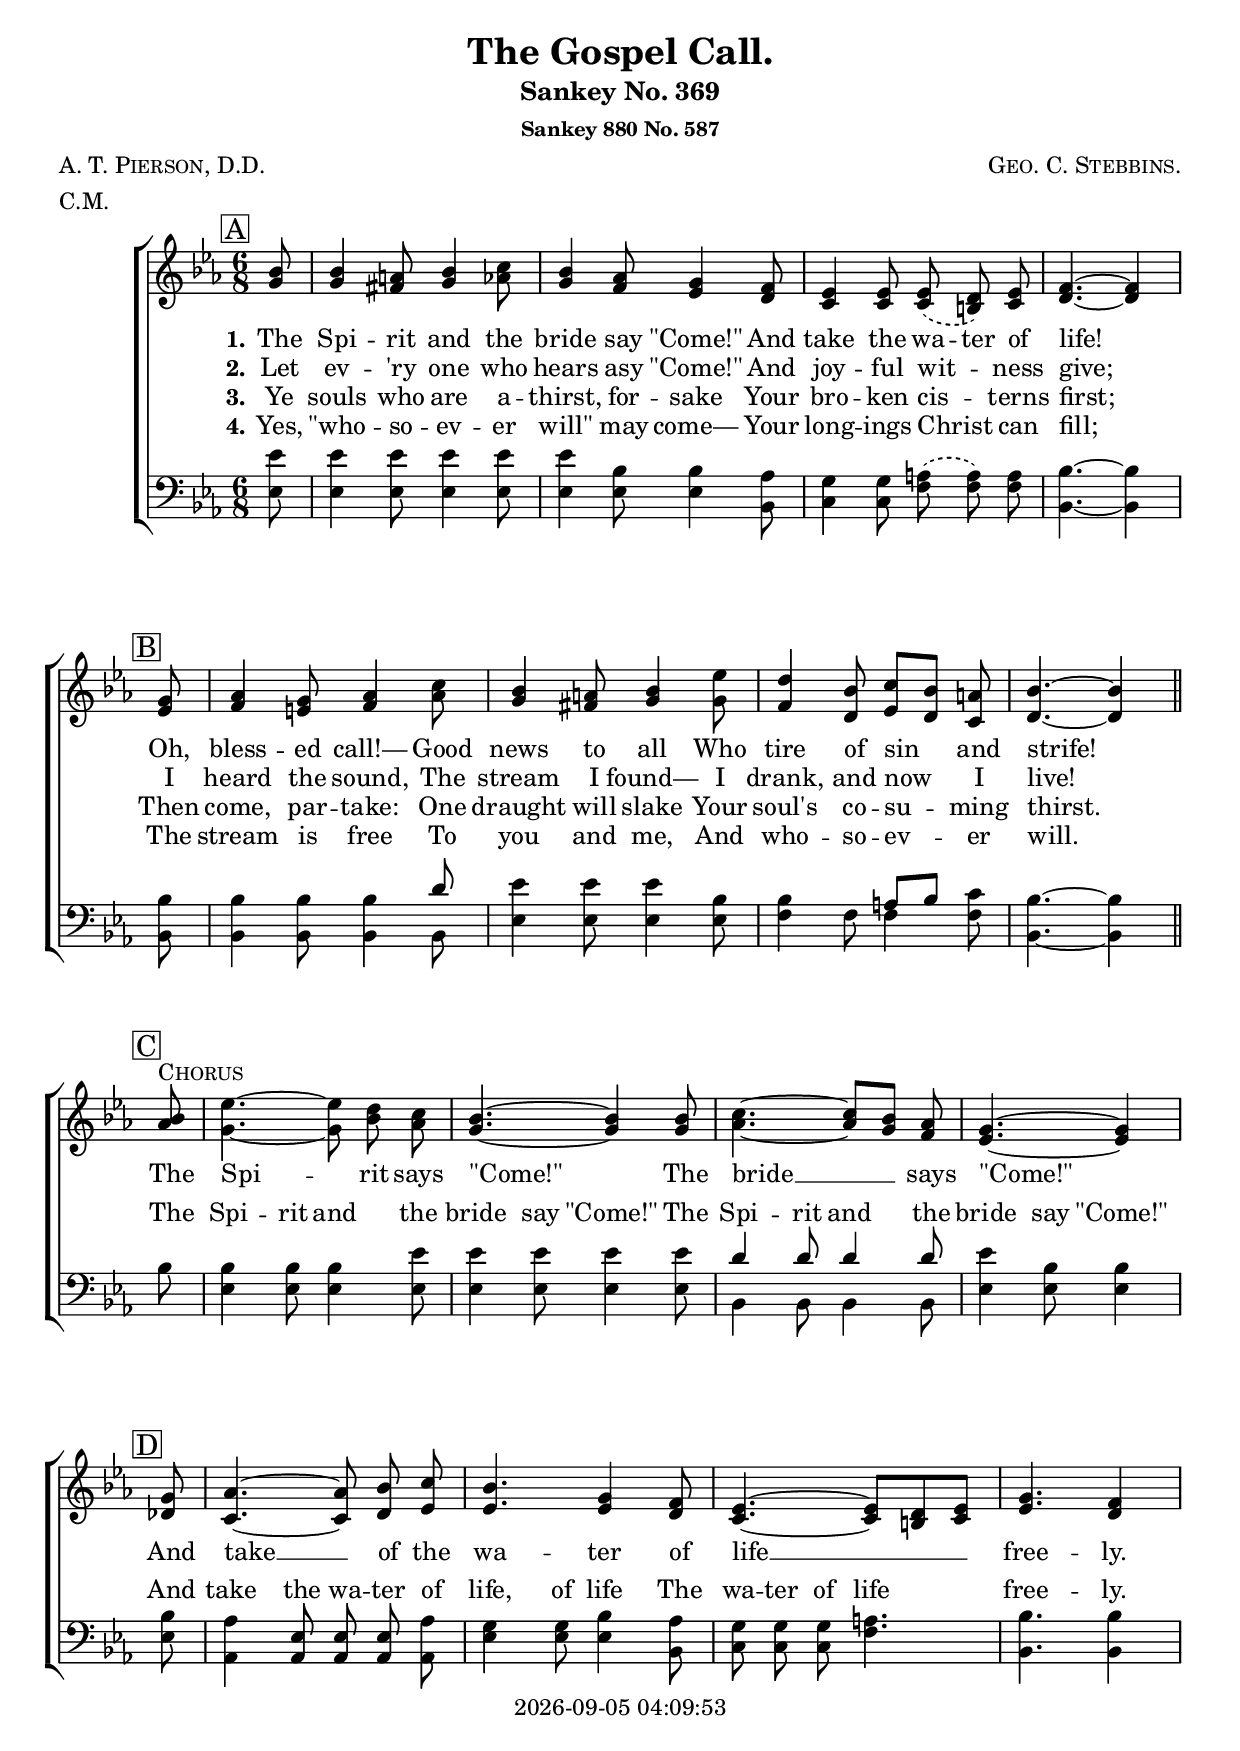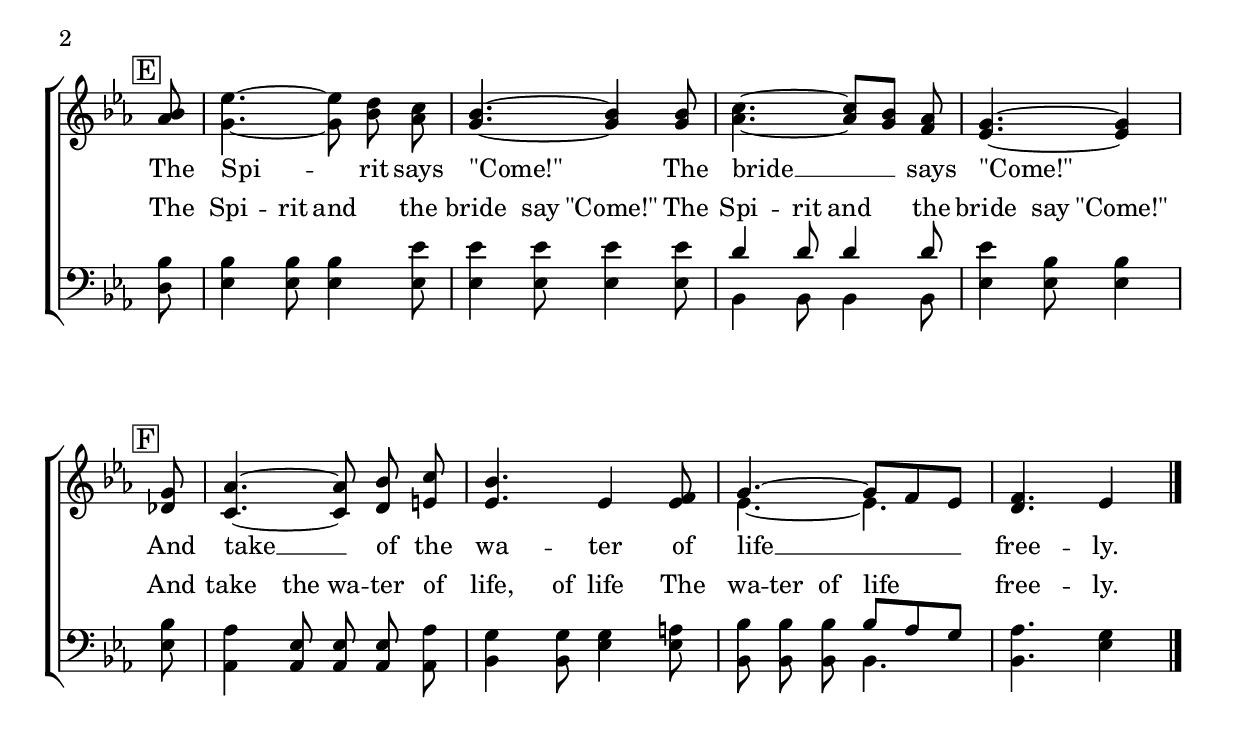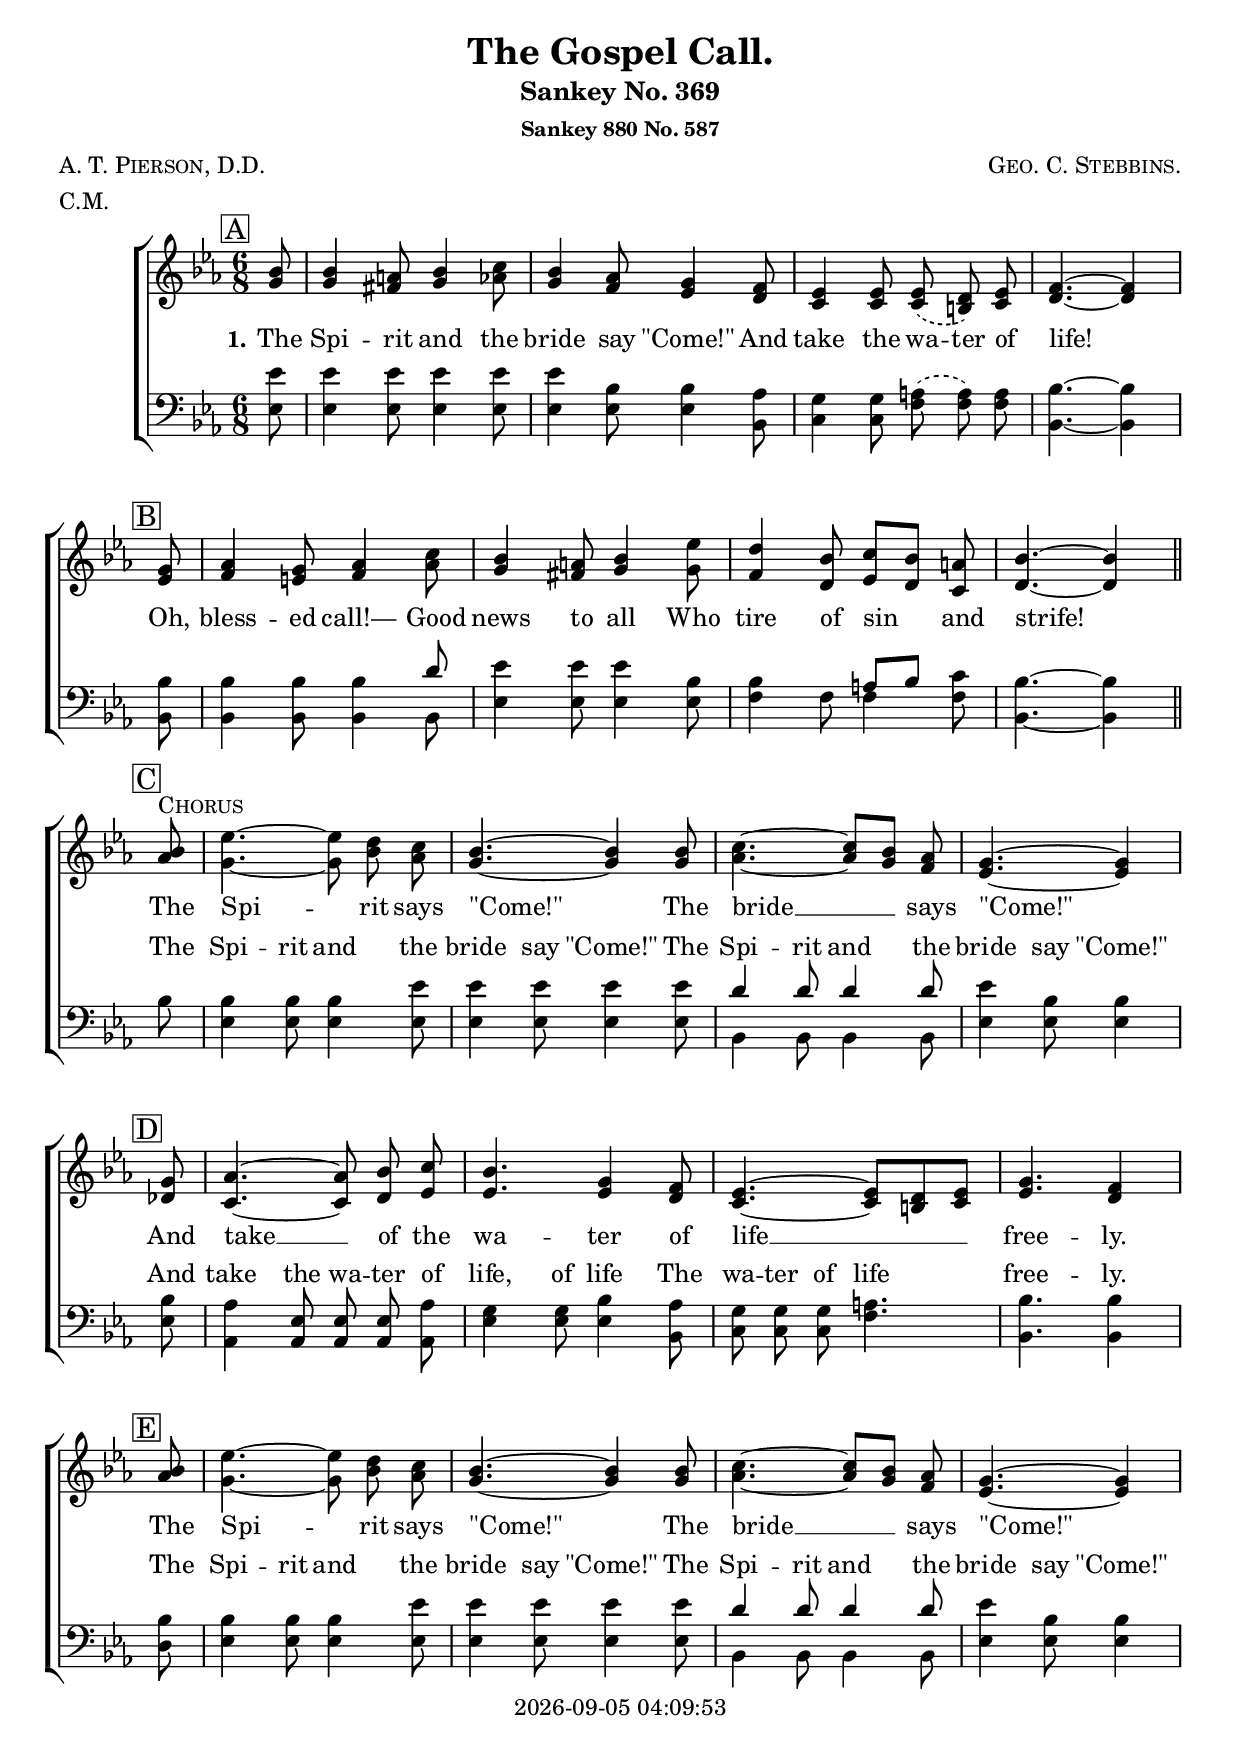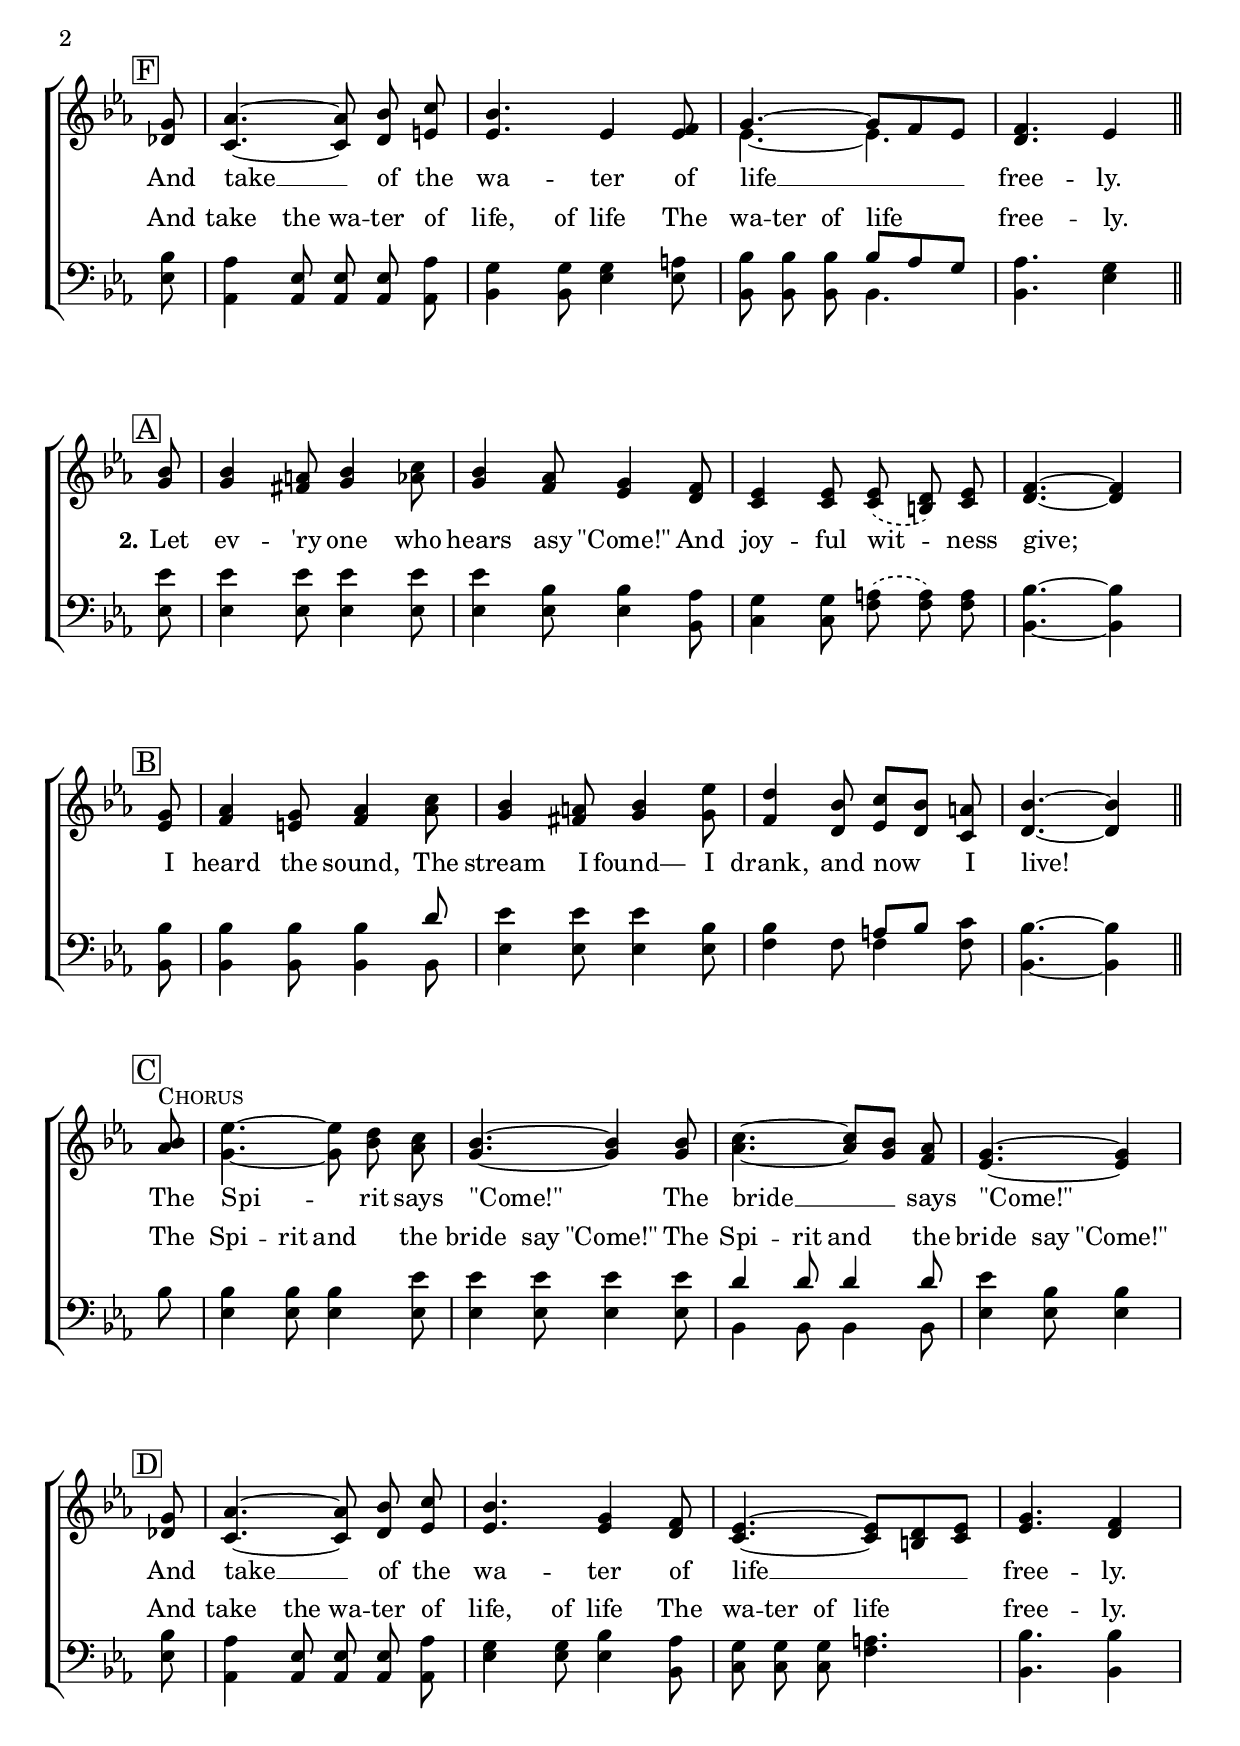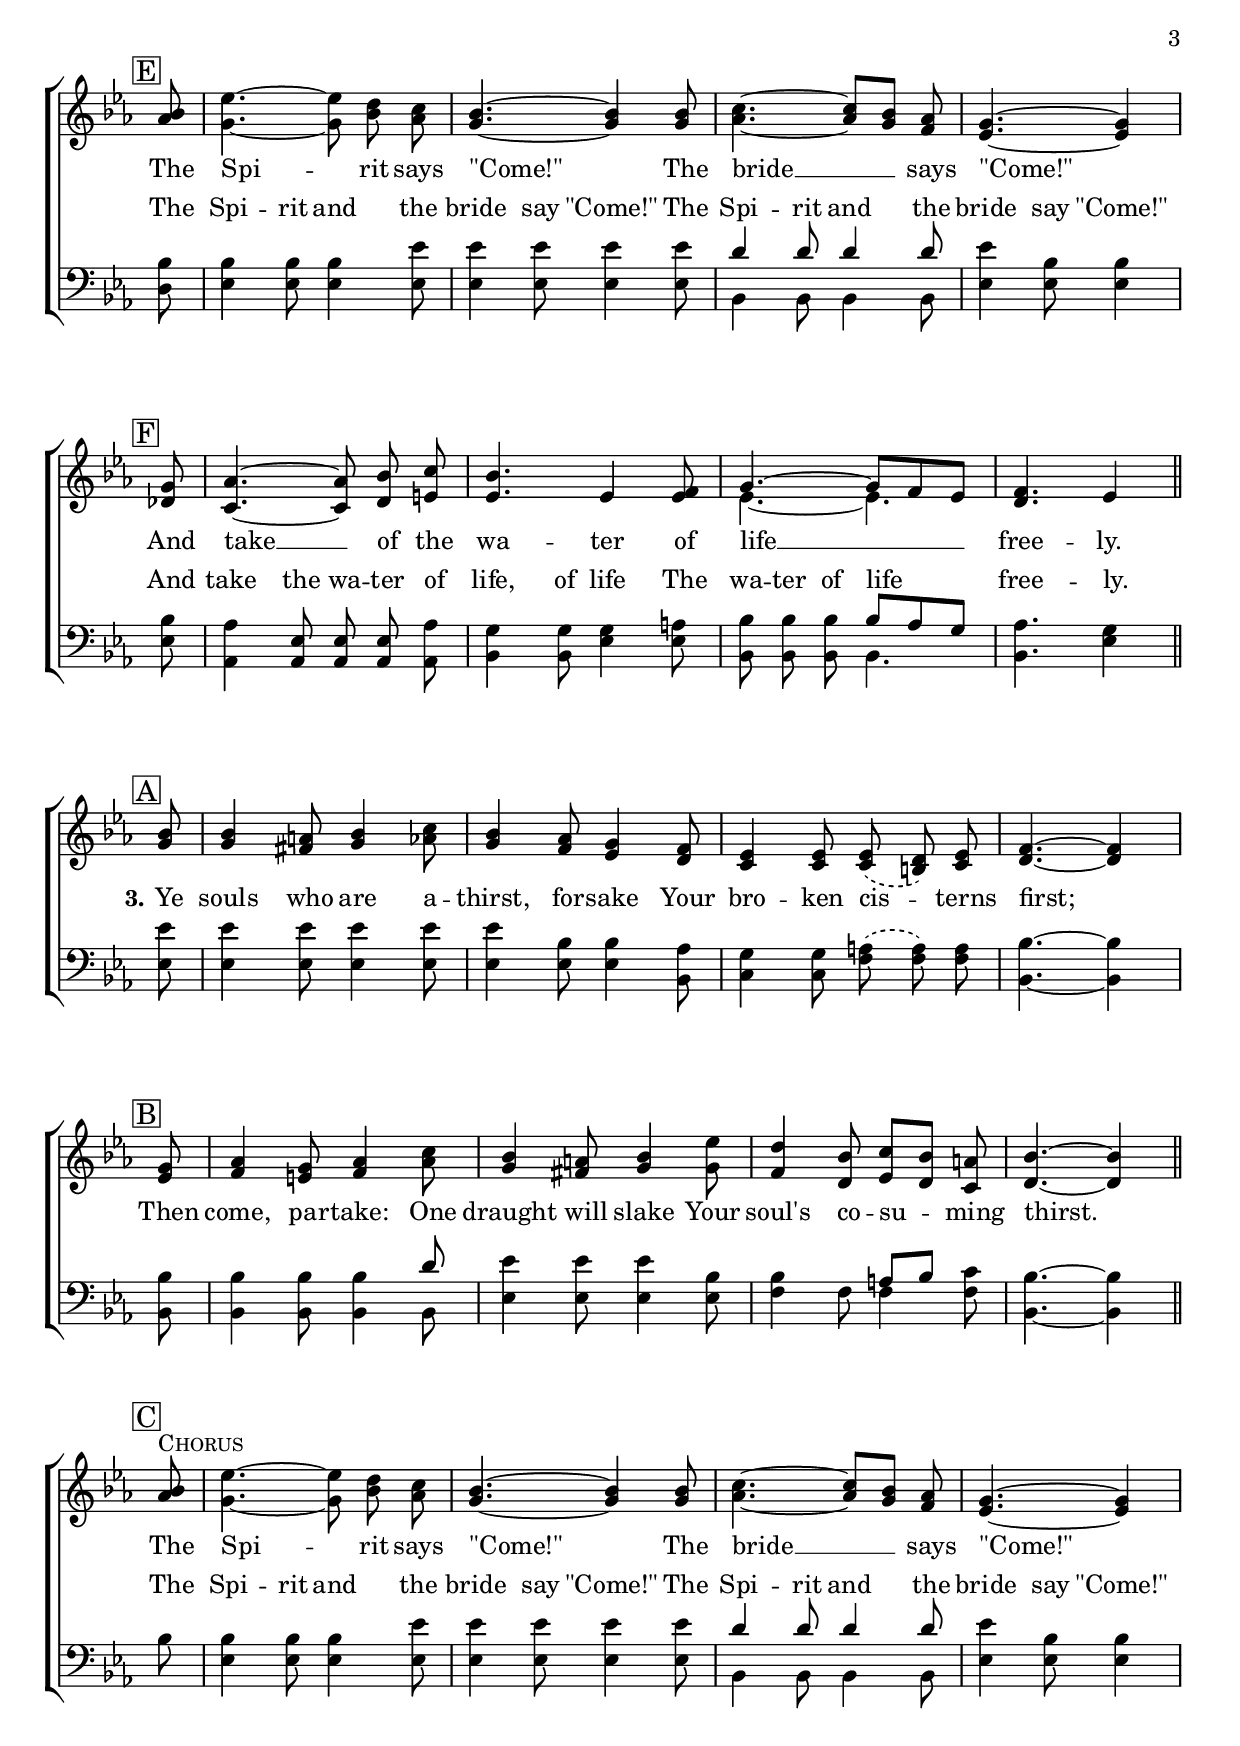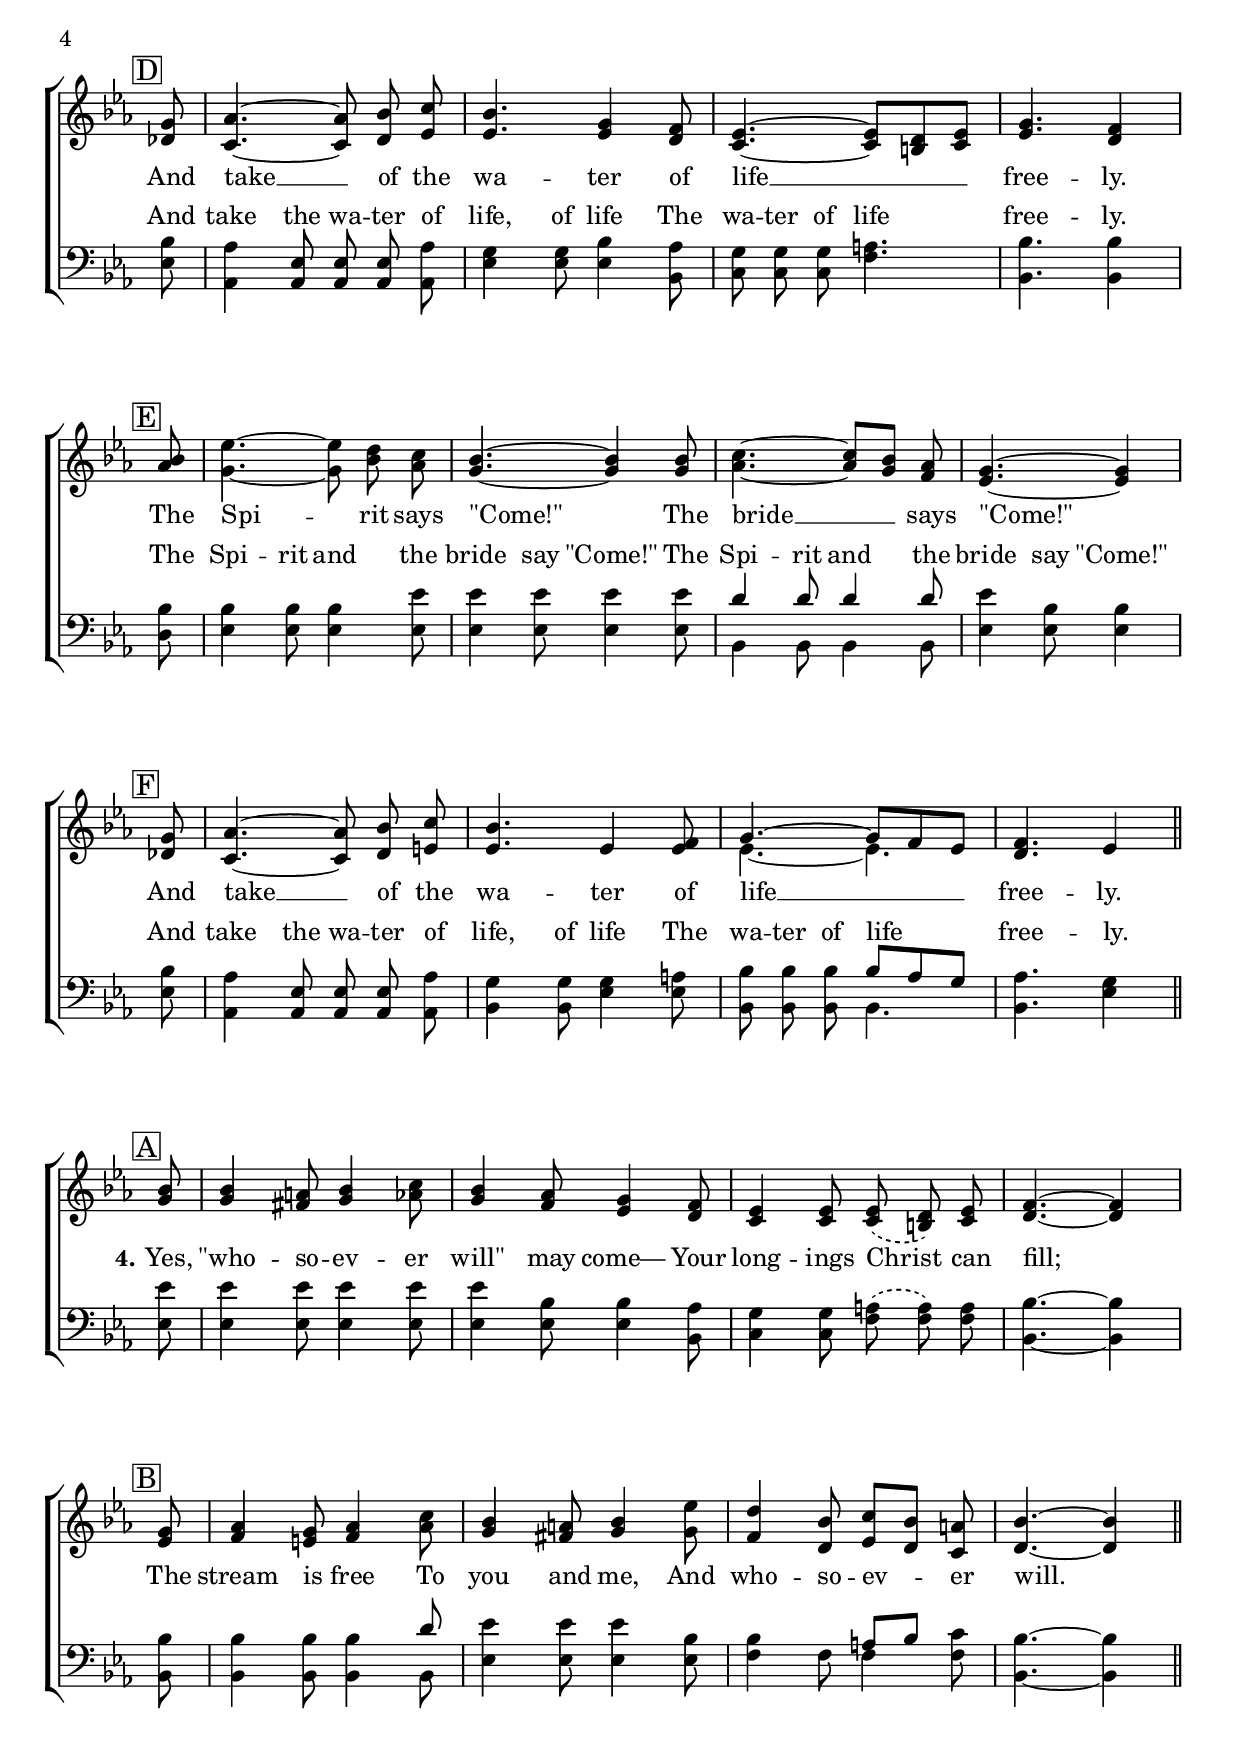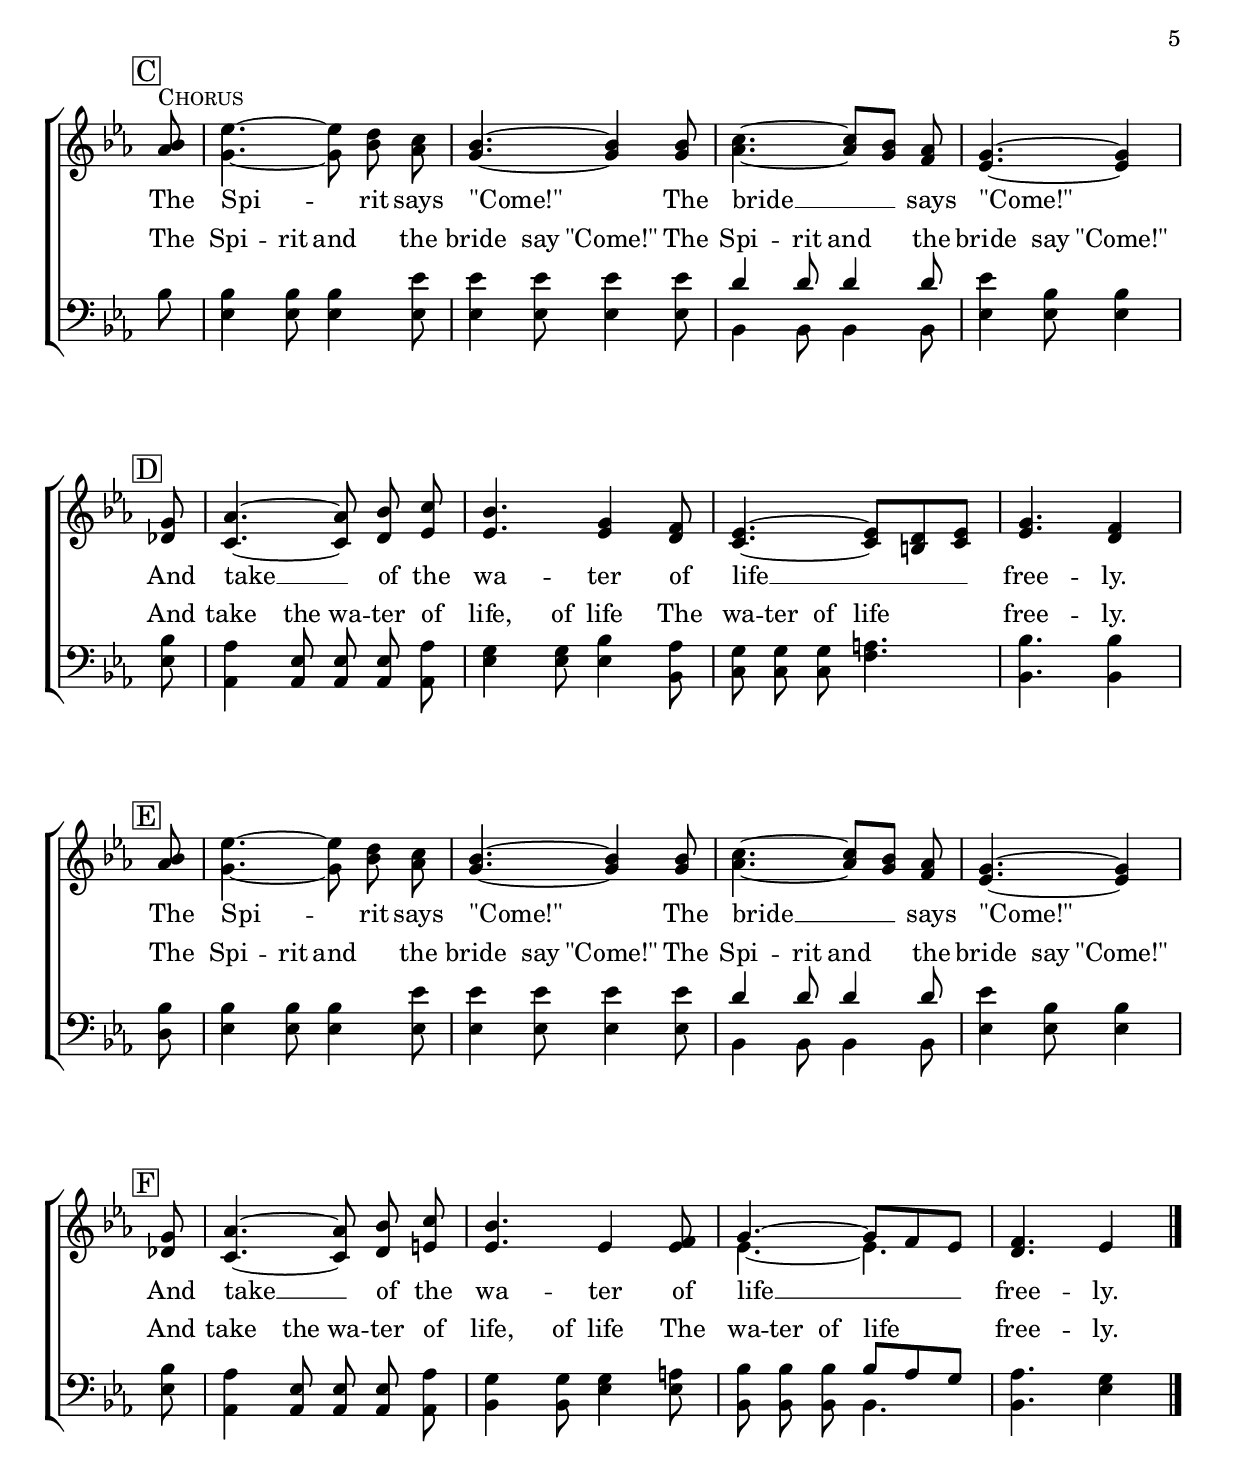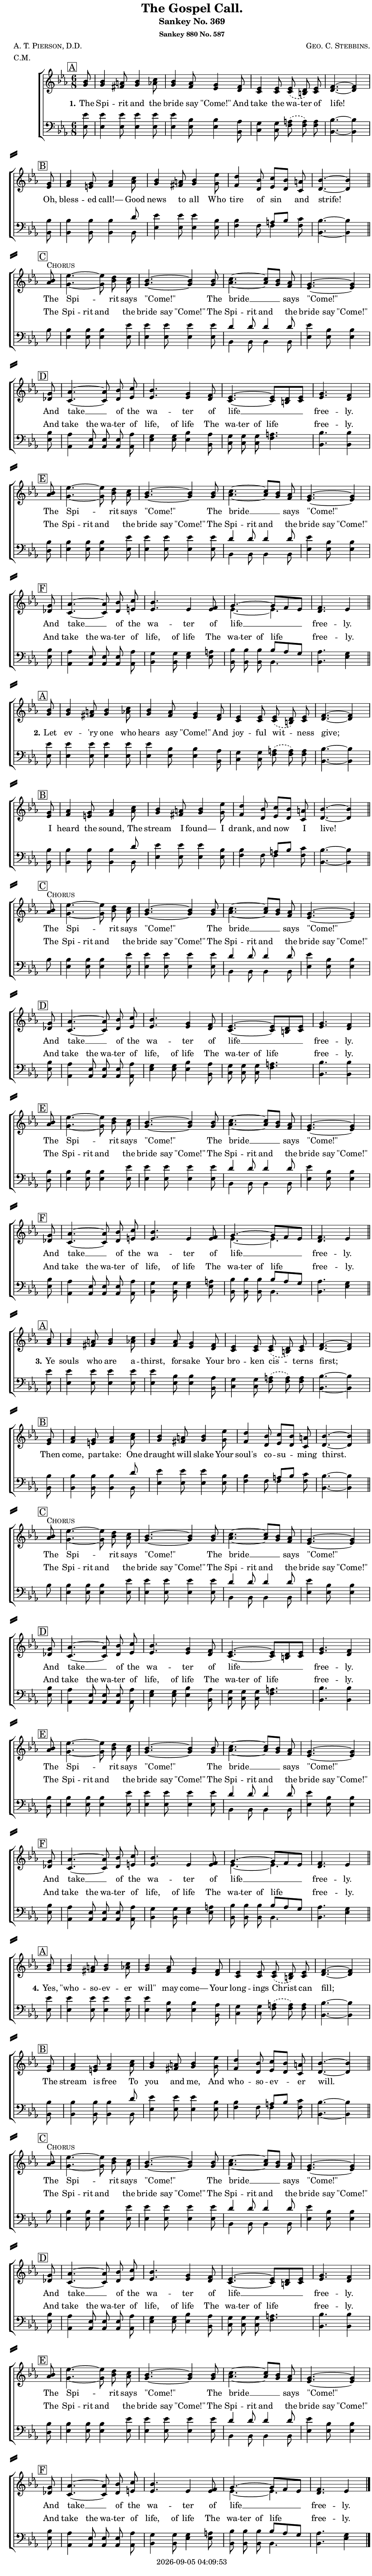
\version "2.22.1"

\include "articulate.ly"

today = #(strftime "%Y-%m-%d %H:%M:%S" (localtime (current-time)))

\header {
% centered at top
%  dedication  = "dedication"
  title       = "The Gospel Call."
  subtitle    = "Sankey No. 369"
  subsubtitle = "Sankey 880 No. 587"
%  instrument  = "instrument"
  
% arrangement of following lines:
%
%  poet    composer
%  meter   arranger
%  piece       opus

  composer    = \markup\smallCaps "Geo. C. Stebbins."
%  arranger    = "arranger"
%  opus        = "opus"

  poet        = \markup\smallCaps "A. T. Pierson, D.D."
  meter       = \markup\smallCaps "C.M."
%  piece       = \markup\smallCaps "piece"

% centered at bottom
% tagline     = "tagline" % default lilypond version
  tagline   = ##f
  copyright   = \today
}

% #(set-global-staff-size 16)

global = {
  \key ees \major
  \time 6/8
  \partial 8
}

RehearsalTrack = {
% \set Score.currentBarNumber = #5
  \mark \markup { \box "A" } s8 s2.*3 s4. s4
  \mark \markup { \box "B" } s8 s2.*3 s4. s4
  \mark \markup { \box "C" } s8 s2.*3 s4. s4
  \mark \markup { \box "D" } s8 s2.*3 s4. s4
  \mark \markup { \box "E" } s8 s2.*3 s4. s4
  \mark \markup { \box "F" } s8 s2.*3 s4. s4
}

TempoTrack = {
  \set Score.tempoHideNote = ##t
  \tempo 4=120
}

nl = { \bar "||" \break }

soprano = \relative {
  \autoBeamOff
  bes'8
  bes4 a8 bes4 c8
  bes4 aes8 g4 f8
  ees4 8 \slurDashed 8(d) ees
  f4.~4 \bar "|" \break g8
  aes4 g8 aes4 c8 % B
  bes4 a8 bes4 ees8
  d4 bes8 c8[bes] a
  bes4.~4 \bar "||" \break 8^\markup\smallCaps Chorus
  ees4.~8 d c % C
  bes4.~4 8
  c4.~8[bes] aes
  g4.~4 \bar "|" \break 8
  aes4.~8 bes c % D
  bes4. g4 f8
  ees4.~8[d ees]
  g4. f4 \bar "|" \break bes8
  ees4.~8 d c % E
  bes4.~4 8
  c4.~8[bes] aes
  g4.~4 \bar "|" \break 8
  aes4.~8 bes c % F
  bes4. ees,4 f8
  g4.~8[f ees]
  f4. ees4
}

alto = \relative {
  \autoBeamOff
  g'8
  g4 fis8 g4 aes8
  g4 f8 ees4 d8
  c4 8 \slurDashed 8(b) \slurSolid c
  d4.~4 ees8
  f4 e8 f4 aes8 % B
  g4 fis8 g4 8
  f4 d8 ees[d] c
  d4.~4 aes'8
  g4.~8 bes aes % C
  g4.~4 8
  aes4.~8[g] f
  ees4.~4 des8
  c4.~8 d ees % D
  ees4. 4 d8
  c4.~8[b c]
  ees4. d4 aes'8
  g4.~8 bes aes % E
  g4.~4 8
  aes4.~8[g] f
  ees4.~4 des8
  c4.~8 d e % F
  ees4. 4 8
  ees4.~4.
  d4. ees4
}

tenor = \relative {
  \autoBeamOff
  ees'8
  ees4 8 4 8
  ees4 bes8 4 aes8
  g4 8 \slurDashed a8(a) \slurSolid a
  bes4.~4 8
  bes4 8 4 d8 % B
  ees4 8 4 bes8
  bes4 f8 a[bes] c
  bes4.~4 8
  bes4 8 4 ees8 % C
  ees4 8 4 8
  d4 8 4 8
  ees4 bes8 4 8
  aes4 ees8 8 8 aes % D
  g4 8 bes4 aes8
  g8 8 8 a4.
  bes4. 4 8
  bes4 8 4 ees8 % E
  ees4 8 4 8
  d4 8 4 8
  ees4 bes8 4 8
  aes4 ees8 8 8 aes % F
  g4 8 4 a8
  bes8 8 8 8[aes g]
  aes4. g4
}

bass = \relative {
  \autoBeamOff
  ees8
  ees4 8 4 8
  ees4 8 4 bes8
  c4 8 \slurDashed f8(8) \slurSolid 8
  bes,4.~4 8
  bes4 8 4 8 % B
  ees4 8 4 8
  f4 8 4 8
  bes,4.~4 bes'8
  ees,4 8 4 8 % C
  ees4 8 4 8
  bes4 8 4 8
  ees4 8 4 8
  aes,4 8 8 8 8 % D
  ees'4 8 4 bes8
  c8 8 8 f4.
  bes,4. 4 d8
  ees4 8 4 8 % E
  ees4 8 4 8
  bes4 8 4 8
  ees4 8 4 8
  aes,4 8 8 8 8 % F
  bes4 8 ees4 8
  bes8 8 8 4.
  bes4. ees4
}

nom  = {   \set ignoreMelismata = ##t }
yesm = { \unset ignoreMelismata       }

chorusWomen = \lyricmode {
  The Spi -- rit says "\"Come!\""
  The bride __ says "\"Come!\""
  And take __ of the wa -- ter of life __ free -- ly.
  The Spi -- rit says "\"Come!\""
  The bride __ says "\"Come!\""
  And take __ of the wa -- ter of life __ free -- ly.
}

chorusMen = \lyricmode {
  The Spi -- rit and the bride say "\"Come!\""
  The Spi -- rit and the bride say "\"Come!\""
  And take the wa -- ter of life, of life
  The wa -- ter of life free -- ly.
  The Spi -- rit and the bride say "\"Come!\""
  The Spi -- rit and the bride say "\"Come!\""
  And take the wa -- ter of life, of life
  The wa -- ter of life free -- ly.
}

verses = 4

emptyVerse = \lyricmode {
  _ _ _ _ _ _ _ _
  _ _ _ _ _ _
  _ _ _ _ _ _ _ _
  _ _ _ _ _ _
}

wordsOne = \lyricmode {
  \set stanza = "1."
  The Spi -- rit and the bride say "\"Come!\""
  And take the \nom wa -- ter \yesm of life!
  Oh, bless -- ed call!— Good news to all
  Who tire of sin and strife!
}
  
wordsTwo = \lyricmode {
  \set stanza = "2."
  Let ev -- 'ry one who hears asy "\"Come!\""
  And joy -- ful wit -- ness give;
  I heard the sound, The stream I found—
  I drank, and now I live!
}
  
wordsThree = \lyricmode {
  \set stanza = "3."
  Ye souls who are a -- thirst, for -- sake
  Your bro -- ken cis -- terns first;
  Then come, par -- take: One draught will slake
  Your soul's co -- su -- ming thirst.
}
  
wordsFour = \lyricmode {
  \set stanza = "4."
  Yes, "\"who" -- so -- ev -- er "will\"" may come—
  Your long -- ings Christ can fill;
  The stream is free To you and me,
  And who -- so -- ev -- er will.
}
  
wordsMidiWomen = \lyricmode {
  \set stanza = "1."
  "The " Spi "rit " "and " "the " "bride " "say " "\"Come!\" "
  "\nAnd " "take " "the " "\nom " wa "ter " "\yesm " "of " "life! "
  "\nOh, " bless "ed " "call!— " "Good " "news " "to " "all "
  "\nWho " "tire " "of " "sin " "and " "strife! "
  "\nThe " Spi "rit " "says " "\"Come!\" "
  "\nThe " "bride "  "says " "\"Come!\" "
  "\nAnd " "take "  "of " "the " wa "ter " "of " "life "  free "ly. "
  "\nThe " Spi "rit " "says " "\"Come!\" "
  "\nThe " "bride "  "says " "\"Come!\" "
  "\nAnd " "take "  "of " "the " wa "ter " "of " "life "  free "ly. "

  \set stanza = "2."
  "\nLet " ev "'ry " "one " "who " "hears " "asy " "\"Come!\" "
  "\nAnd " joy "ful " wit "ness " "give; "
  "\nI " "heard " "the " "sound, " "The " "stream " "I " "found— "
  "\nI " "drank, " "and " "now " "I " "live! "
  "\nThe " Spi "rit " "says " "\"Come!\" "
  "\nThe " "bride "  "says " "\"Come!\" "
  "\nAnd " "take "  "of " "the " wa "ter " "of " "life "  free "ly. "
  "\nThe " Spi "rit " "says " "\"Come!\" "
  "\nThe " "bride "  "says " "\"Come!\" "
  "\nAnd " "take "  "of " "the " wa "ter " "of " "life "  free "ly. "

  \set stanza = "3."
  "\nYe " "souls " "who " "are " a "thirst, " for "sake "
  "\nYour " bro "ken " cis "terns " "first; "
  "\nThen " "come, " par "take: " "One " "draught " "will " "slake "
  "\nYour " "soul's " co su "ming " "thirst. "
  "\nThe " Spi "rit " "says " "\"Come!\" "
  "\nThe " "bride "  "says " "\"Come!\" "
  "\nAnd " "take "  "of " "the " wa "ter " "of " "life "  free "ly. "
  "\nThe " Spi "rit " "says " "\"Come!\" "
  "\nThe " "bride "  "says " "\"Come!\" "
  "\nAnd " "take "  "of " "the " wa "ter " "of " "life "  free "ly. "

  \set stanza = "4."
  "\nYes, " "\"who" so ev "er " "will\" " "may " "come— "
  "\nYour " long "ings " "Christ " "can " "fill; "
  "\nThe " "stream " "is " "free " "To " "you " "and " "me, "
  "\nAnd " who so ev "er " "will. "
  "\nThe " Spi "rit " "says " "\"Come!\" "
  "\nThe " "bride "  "says " "\"Come!\" "
  "\nAnd " "take "  "of " "the " wa "ter " "of " "life "  free "ly. "
  "\nThe " Spi "rit " "says " "\"Come!\" "
  "\nThe " "bride "  "says " "\"Come!\" "
  "\nAnd " "take "  "of " "the " wa "ter " "of " "life "  free "ly. "
}

wordsMidiMen = \lyricmode {
  \set stanza = "1."
  "The " Spi "rit " "and " "the " "bride " "say " "\"Come!\" "
  "\nAnd " "take " "the " "\nom " wa "ter " "\yesm " "of " "life! "
  "\nOh, " bless "ed " "call!— " "Good " "news " "to " "all "
  "\nWho " "tire " "of " "sin " "and " "strife! "
  "\nThe " Spi "rit " "and " "the " "bride " "say " "\"Come!\" "
  "\nThe " Spi "rit " "and " "the " "bride " "say " "\"Come!\" "
  "\nAnd " "take " "the " wa "ter " "of " "life, " "of " "life "
  "\nThe " wa "ter " "of " "life " free "ly. "
  "\nThe " Spi "rit " "and " "the " "bride " "say " "\"Come!\" "
  "\nThe " Spi "rit " "and " "the " "bride " "say " "\"Come!\" "
  "\nAnd " "take " "the " wa "ter " "of " "life, " "of " "life "
  "\nThe " wa "ter " "of " "life " free "ly. "

  \set stanza = "2."
  "\nLet " ev "'ry " "one " "who " "hears " "asy " "\"Come!\" "
  "\nAnd " joy "ful " wit "ness " "give; "
  "\nI " "heard " "the " "sound, " "The " "stream " "I " "found— "
  "\nI " "drank, " "and " "now " "I " "live! "
  "\nThe " Spi "rit " "and " "the " "bride " "say " "\"Come!\" "
  "\nThe " Spi "rit " "and " "the " "bride " "say " "\"Come!\" "
  "\nAnd " "take " "the " wa "ter " "of " "life, " "of " "life "
  "\nThe " wa "ter " "of " "life " free "ly. "
  "\nThe " Spi "rit " "and " "the " "bride " "say " "\"Come!\" "
  "\nThe " Spi "rit " "and " "the " "bride " "say " "\"Come!\" "
  "\nAnd " "take " "the " wa "ter " "of " "life, " "of " "life "
  "\nThe " wa "ter " "of " "life " free "ly. "

  \set stanza = "3."
  "\nYe " "souls " "who " "are " a "thirst, " for "sake "
  "\nYour " bro "ken " cis "terns " "first; "
  "\nThen " "come, " par "take: " "One " "draught " "will " "slake "
  "\nYour " "soul's " co su "ming " "thirst. "
  "\nThe " Spi "rit " "and " "the " "bride " "say " "\"Come!\" "
  "\nThe " Spi "rit " "and " "the " "bride " "say " "\"Come!\" "
  "\nAnd " "take " "the " wa "ter " "of " "life, " "of " "life "
  "\nThe " wa "ter " "of " "life " free "ly. "
  "\nThe " Spi "rit " "and " "the " "bride " "say " "\"Come!\" "
  "\nThe " Spi "rit " "and " "the " "bride " "say " "\"Come!\" "
  "\nAnd " "take " "the " wa "ter " "of " "life, " "of " "life "
  "\nThe " wa "ter " "of " "life " free "ly. "

  \set stanza = "4."
  "\nYes, " "\"who" so ev "er " "will\" " "may " "come— "
  "\nYour " long "ings " "Christ " "can " "fill; "
  "\nThe " "stream " "is " "free " "To " "you " "and " "me, "
  "\nAnd " who so ev "er " "will. "
  "\nThe " Spi "rit " "and " "the " "bride " "say " "\"Come!\" "
  "\nThe " Spi "rit " "and " "the " "bride " "say " "\"Come!\" "
  "\nAnd " "take " "the " wa "ter " "of " "life, " "of " "life "
  "\nThe " wa "ter " "of " "life " free "ly. "
  "\nThe " Spi "rit " "and " "the " "bride " "say " "\"Come!\" "
  "\nThe " Spi "rit " "and " "the " "bride " "say " "\"Come!\" "
  "\nAnd " "take " "the " wa "ter " "of " "life, " "of " "life "
  "\nThe " wa "ter " "of " "life " free "ly. "
}

\book {
  \bookOutputSuffix "midi-women"
  \score {
%    \articulate
        \new ChoirStaff <<
                                % Soprano staff
          \new Staff = soprano
          <<
            \new Voice { \repeat unfold \verses \TempoTrack     }
            \new Voice { \global \repeat unfold \verses \soprano \bar "|." }
            \addlyrics \wordsMidiWomen
          >>
                                % Alto staff
          \new Staff = alto
          <<
            \new Voice { \global \repeat unfold \verses { \alto \nl } \bar "|." }
          >>
                                % Tenor staff
          \new Staff = tenor
          <<
            \clef "treble_8"
            \new Voice { \global \repeat unfold \verses \tenor }
          >>
                                % Bass staff
          \new Staff = bass
          <<
            \clef "bass"
            \new Voice { \global \repeat unfold \verses \bass }
          >>
        >>
    \midi {}
  }
}

\book {
  \bookOutputSuffix "midi-men"
  \score {
%    \articulate
        \new ChoirStaff <<
                                % Soprano staff
          \new Staff = soprano
          <<
            \new Voice { \repeat unfold \verses \TempoTrack     }
            \new Voice { \global \repeat unfold \verses \soprano \bar "|." }
          >>
                                % Alto staff
          \new Staff = alto
          <<
            \new Voice { \global \repeat unfold \verses { \alto \nl } \bar "|." }
          >>
                                % Tenor staff
          \new Staff = tenor
          <<
            \clef "treble_8"
            \new Voice { \global \repeat unfold \verses \tenor }
            \addlyrics \wordsMidiMen
          >>
                                % Bass staff
          \new Staff = bass
          <<
            \clef "bass"
            \new Voice { \global \repeat unfold \verses \bass }
          >>
        >>
    \midi {}
  }
}

\book {
  \bookOutputSuffix "repeat"
  \score {
        \new ChoirStaff <<
                                  % Joint soprano/alto staff
          \new Staff \with { printPartCombineTexts = ##f }
          <<
            \new Voice \RehearsalTrack
            \new Voice \TempoTrack
            \new NullVoice = "aligner" \soprano
            \new Voice = "women" \partCombine { \global \soprano \bar "|." } { \global \alto }
            \new Lyrics \lyricsto "aligner" { \wordsOne \chorusWomen }
            \new Lyrics \lyricsto "aligner"   \wordsTwo
            \new Lyrics \lyricsto "aligner"   \wordsThree
            \new Lyrics \lyricsto "aligner"   \wordsFour
          >>
                                  % Joint tenor/bass staff
          \new Staff = men \with { printPartCombineTexts = ##f }
          <<
            \clef "bass"
            \new Voice = "men" \partCombine { \global \tenor } { \global \bass }
            \new NullVoice = alignerT \tenor
          >>
          \new Lyrics \with {alignAboveContext = men} \lyricsto alignerT {\emptyVerse \chorusMen}
        >>
    \layout {
      indent = 1.5\cm
      \pointAndClickOff
      \context {
        \Staff \RemoveAllEmptyStaves
      }
    }
  }
}

\book {
  \bookOutputSuffix "single"
  \score {
        \new ChoirStaff <<
                                  % Joint soprano/alto staff
          \new Staff \with { printPartCombineTexts = ##f }
          <<
            \new Voice { \repeat unfold \verses \RehearsalTrack }
            \new Voice { \repeat unfold \verses \TempoTrack }
            \new NullVoice = "aligner" { \repeat unfold \verses \soprano }
            \new Voice = "women" \partCombine { \global \repeat unfold \verses \soprano \bar "|." }
                                               { \global \repeat unfold \verses { \alto \nl } \bar "|." }
            \new Lyrics \lyricsto "aligner" { \wordsOne   \chorusWomen
                                              \wordsTwo   \chorusWomen
                                              \wordsThree \chorusWomen
                                              \wordsFour  \chorusWomen
                                            }
          >>
                                  % Joint tenor/bass staff
          \new Staff = men \with { printPartCombineTexts = ##f }
          <<
            \clef "bass"
            \new Voice = "men" \partCombine { \global \repeat unfold \verses \tenor }
                                            { \global \repeat unfold \verses \bass }
            \new NullVoice = alignerT {\repeat unfold \verses \tenor}
          >>
          \new Lyrics \with {alignAboveContext = men} \lyricsto alignerT {\repeat unfold \verses {\emptyVerse \chorusMen}}
        >>
    \layout {
      indent = 1.5\cm
      \pointAndClickOff
      \context {
        \Staff \RemoveAllEmptyStaves
      }
    }
  }
}

\book {
  \bookOutputSuffix "singlepage"
  \paper {
    top-margin = 0
    left-margin = 7
    right-margin = 1
    paper-width = 190\mm
    page-breaking = #ly:one-page-breaking
    system-system-spacing.basic-distance = #15
    system-separator-markup = \slashSeparator
  }
  \score {
        \new ChoirStaff <<
                                  % Joint soprano/alto staff
          \new Staff \with { printPartCombineTexts = ##f }
          <<
            \new Voice { \repeat unfold \verses \RehearsalTrack }
            \new Voice { \repeat unfold \verses \TempoTrack }
            \new NullVoice = "aligner" { \repeat unfold \verses \soprano }
            \new Voice = "women" \partCombine { \global \repeat unfold \verses \soprano \bar "|." }
                                               { \global \repeat unfold \verses { \alto \nl } \bar "|." }
            \new Lyrics \lyricsto "aligner" { \wordsOne   \chorusWomen
                                              \wordsTwo   \chorusWomen
                                              \wordsThree \chorusWomen
                                              \wordsFour  \chorusWomen
                                            }
          >>
                                  % Joint tenor/bass staff
          \new Staff = men \with { printPartCombineTexts = ##f }
          <<
            \clef "bass"
            \new Voice \partCombine { \global \repeat unfold \verses \tenor }
                                            { \global \repeat unfold \verses \bass }
            \new NullVoice = alignerT {\repeat unfold \verses \tenor}
          >>
          \new Lyrics \with {alignAboveContext = men} \lyricsto alignerT {\repeat unfold \verses {\emptyVerse \chorusMen}}
        >>
    \layout {
      indent = 1.5\cm
      \pointAndClickOff
      \context {
        \Staff \RemoveAllEmptyStaves
      }
    }
  }
}
